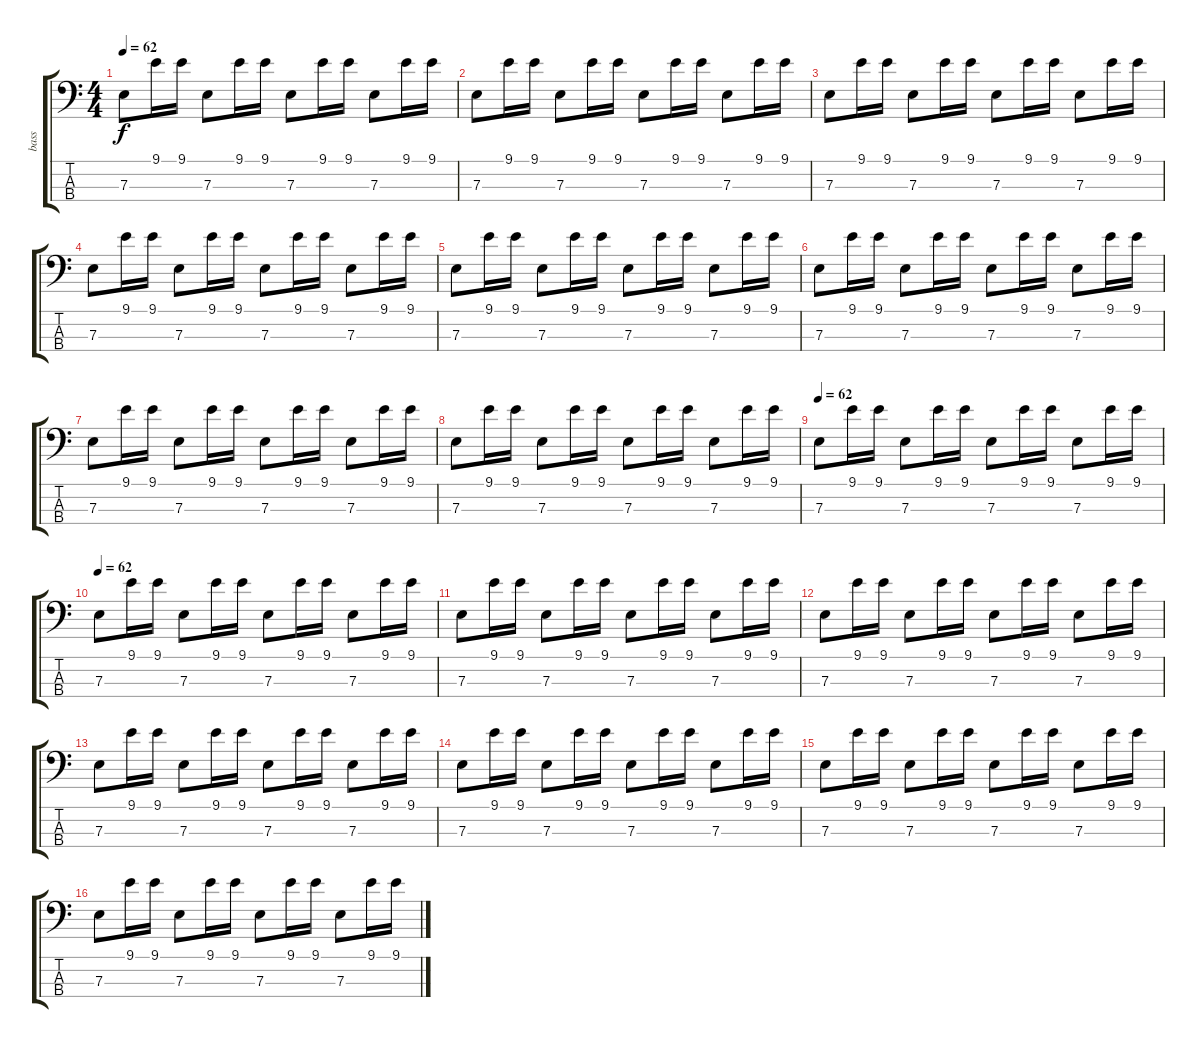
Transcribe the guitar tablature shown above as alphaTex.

\track ("bass" "bass") {instrument fretlessbass}
\staff {score tabs}
\tuning (G2 D2 A1 E1) {hide}
\ts (4 4)
\tempo 62
\clef f4
\ks c
7.3.8{dy f} 9.1.16 9.1.16 7.3.8 9.1.16 9.1.16 7.3.8 9.1.16 9.1.16 7.3.8 9.1.16 9.1.16 |
7.3.8 9.1.16 9.1.16 7.3.8 9.1.16 9.1.16 7.3.8 9.1.16 9.1.16 7.3.8 9.1.16 9.1.16 |
7.3.8 9.1.16 9.1.16 7.3.8 9.1.16 9.1.16 7.3.8 9.1.16 9.1.16 7.3.8 9.1.16 9.1.16 |
7.3.8 9.1.16 9.1.16 7.3.8 9.1.16 9.1.16 7.3.8 9.1.16 9.1.16 7.3.8 9.1.16 9.1.16 |
7.3.8 9.1.16 9.1.16 7.3.8 9.1.16 9.1.16 7.3.8 9.1.16 9.1.16 7.3.8 9.1.16 9.1.16 |
7.3.8 9.1.16 9.1.16 7.3.8 9.1.16 9.1.16 7.3.8 9.1.16 9.1.16 7.3.8 9.1.16 9.1.16 |
7.3.8 9.1.16 9.1.16 7.3.8 9.1.16 9.1.16 7.3.8 9.1.16 9.1.16 7.3.8 9.1.16 9.1.16 |
7.3.8 9.1.16 9.1.16 7.3.8 9.1.16 9.1.16 7.3.8 9.1.16 9.1.16 7.3.8 9.1.16 9.1.16 |
\tempo 62
7.3.8 9.1.16 9.1.16 7.3.8 9.1.16 9.1.16 7.3.8 9.1.16 9.1.16 7.3.8 9.1.16 9.1.16 |
\tempo 62
7.3.8 9.1.16 9.1.16 7.3.8 9.1.16 9.1.16 7.3.8 9.1.16 9.1.16 7.3.8 9.1.16 9.1.16 |
7.3.8 9.1.16 9.1.16 7.3.8 9.1.16 9.1.16 7.3.8 9.1.16 9.1.16 7.3.8 9.1.16 9.1.16 |
7.3.8 9.1.16 9.1.16 7.3.8 9.1.16 9.1.16 7.3.8 9.1.16 9.1.16 7.3.8 9.1.16 9.1.16 |
7.3.8 9.1.16 9.1.16 7.3.8 9.1.16 9.1.16 7.3.8 9.1.16 9.1.16 7.3.8 9.1.16 9.1.16 |
7.3.8 9.1.16 9.1.16 7.3.8 9.1.16 9.1.16 7.3.8 9.1.16 9.1.16 7.3.8 9.1.16 9.1.16 |
7.3.8 9.1.16 9.1.16 7.3.8 9.1.16 9.1.16 7.3.8 9.1.16 9.1.16 7.3.8 9.1.16 9.1.16 |
7.3.8 9.1.16 9.1.16 7.3.8 9.1.16 9.1.16 7.3.8 9.1.16 9.1.16 7.3.8 9.1.16 9.1.16
